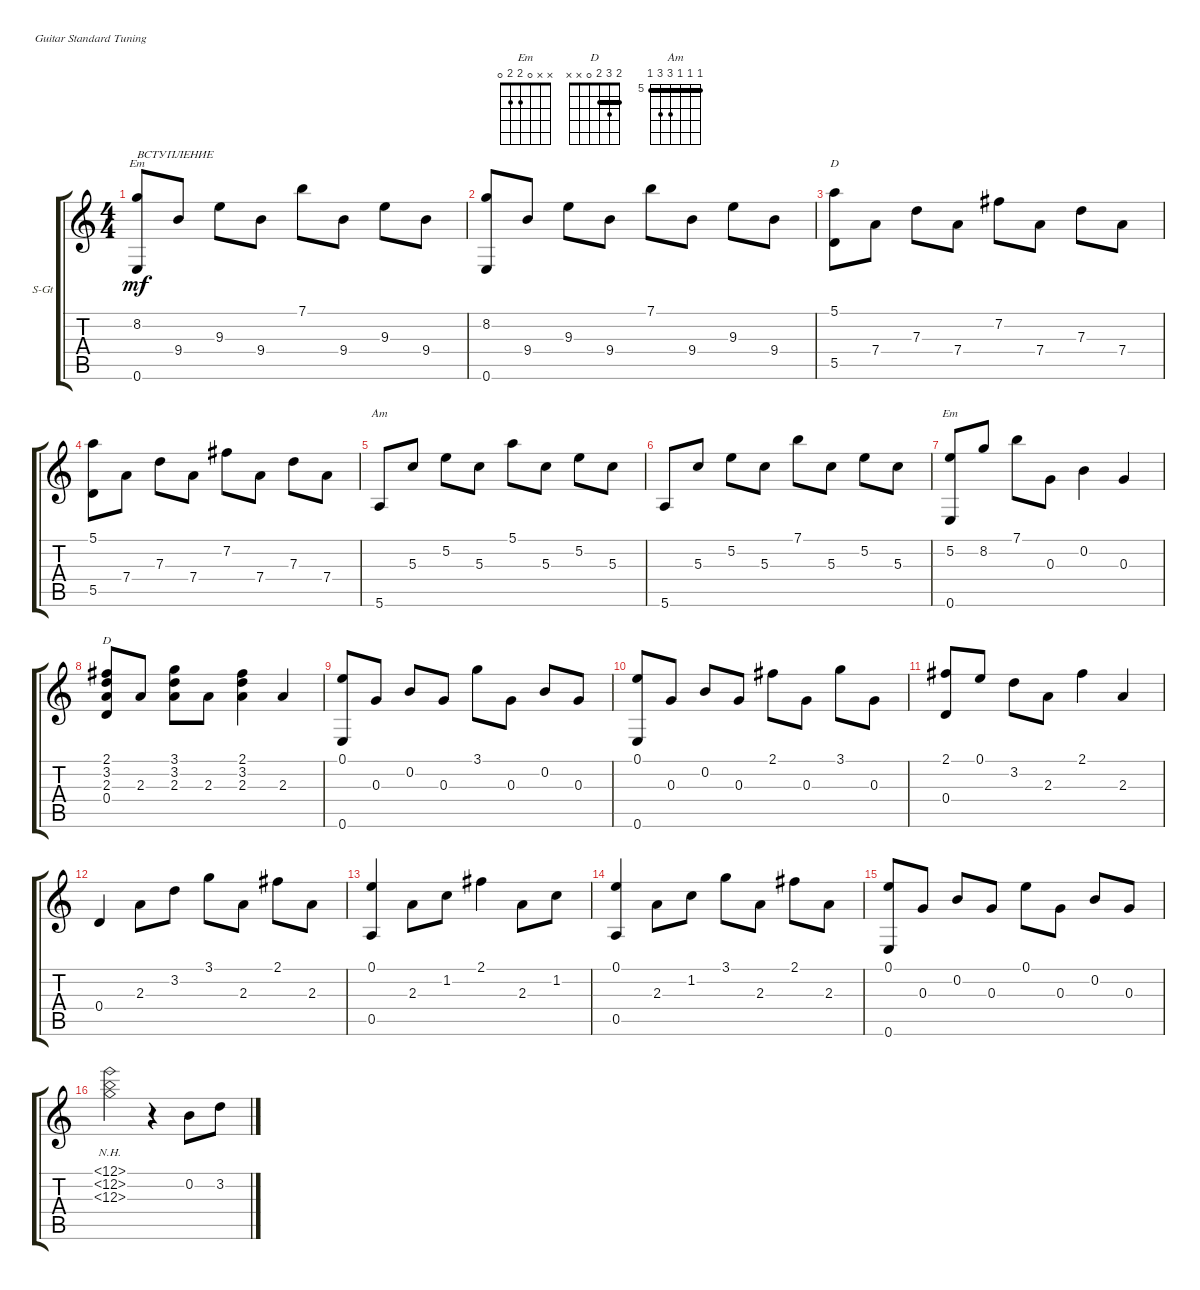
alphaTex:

\defaultSystemsLayout 4
\bracketExtendMode groupsimilarinstruments
\firstSystemTrackNameOrientation horizontal
\otherSystemsTrackNameOrientation horizontal
\track ("Steel Guitar" "S-Gt") {instrument acousticguitarsteel}
\staff {score tabs}
\tuning (E4 B3 G3 D3 A2 E2)
\chord ("Em" 7 8 9 9 7 6) {firstfret 7 barre 7}
\chord ("D" 5 7 7 7 5 x) {firstfret 5 barre 5}
\chord ("Am" 5 5 5 7 7 5) {firstfret 5 barre (5 5 5)}
\chord ("Em" x x 0 2 2 0)
\chord ("D" 2 3 2 0 x x) {barre 2}
\ts (4 4)
\tempo (130 "Ballad" hide)
\clef g2
\ks c
(0.6 8.2).8{ch "Em" txt "ВСТУПЛЕНИЕ" dy mf instrument acousticguitarsteel} 9.4.8 9.3.8 9.4.8 7.1.8 9.4.8 9.3.8 9.4.8 |
(0.6 8.2).8 9.4.8 9.3.8 9.4.8 7.1.8 9.4.8 9.3.8 9.4.8 |
(5.5 5.1).8{ch "D"} 7.4.8 7.3.8 7.4.8 7.2.8 7.4.8 7.3.8 7.4.8 |
(5.5 5.1).8 7.4.8 7.3.8 7.4.8 7.2.8 7.4.8 7.3.8 7.4.8 |
5.6.8{ch "Am"} 5.3.8 5.2.8 5.3.8 5.1.8 5.3.8 5.2.8 5.3.8 |
5.6.8 5.3.8 5.2.8 5.3.8 7.1.8 5.3.8 5.2.8 5.3.8 |
(0.6 5.2).8{ch "Em"} 8.2.8 7.1.8 0.3.8 0.2.4 0.3.4 |
(2.1 3.2 2.3 0.4).8{ch "D"} 2.3.8 (3.1 3.2 2.3).8 2.3.8 (2.1 3.2 2.3).4 2.3.4 |
(0.6 0.1).8 0.3.8 0.2.8 0.3.8 3.1.8 0.3.8 0.2.8 0.3.8 |
(0.1 0.6).8 0.3.8 0.2.8 0.3.8 2.1.8 0.3.8 3.1.8 0.3.8 |
(2.1 0.4).8 0.1.8 3.2.8 2.3.8 2.1.4 2.3.4 |
0.4.4 2.3.8 3.2.8 3.1.8 2.3.8 2.1.8 2.3.8 |
(0.5 0.1).4 2.3.8 1.2.8 2.1.4 2.3.8 1.2.8 |
(0.5 0.1).4 2.3.8 1.2.8 3.1.8 2.3.8 2.1.8 2.3.8 |
(0.6 0.1).8 0.3.8 0.2.8 0.3.8 0.1.8 0.3.8 0.2.8 0.3.8 |
(12.1{nh} 12.2{nh} 12.3{nh}).2 r.4 0.2.8 3.2.8
